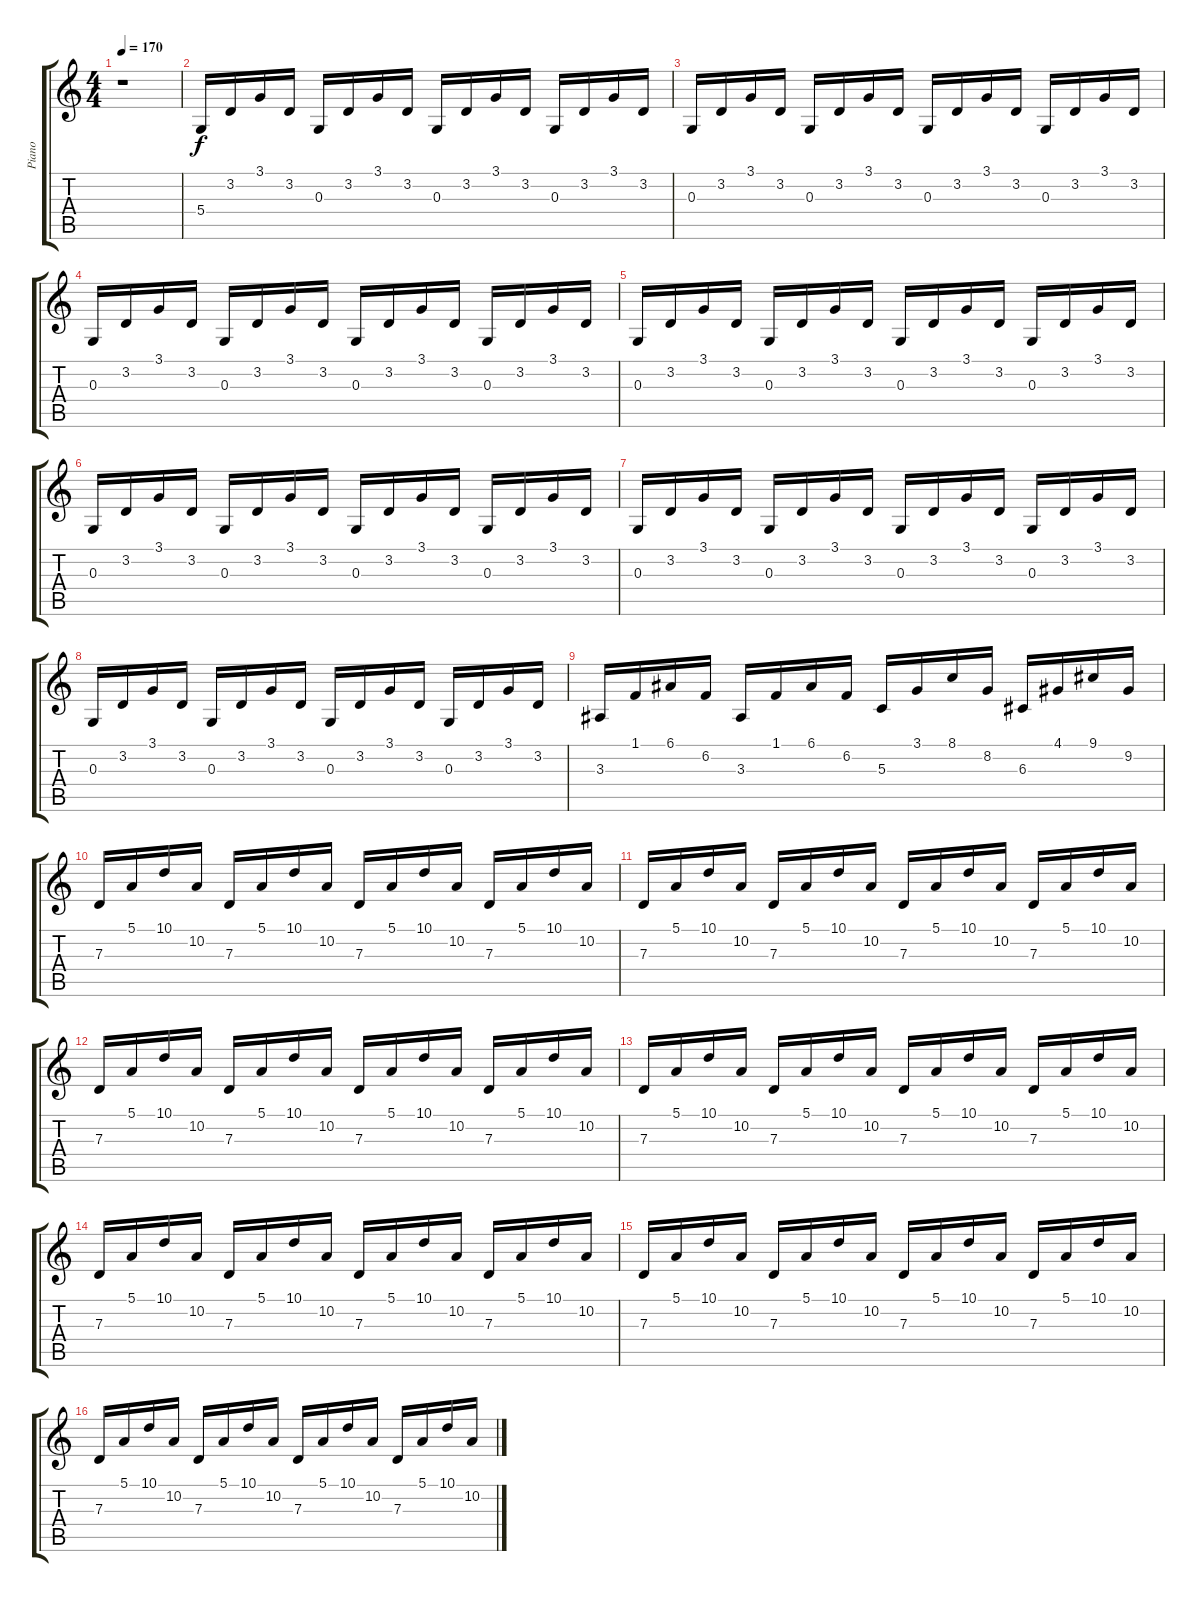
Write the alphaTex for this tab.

\track ("Piano" "Piano") {instrument brightacousticpiano}
\staff {score tabs}
\tuning (E4 B3 G3 D3 A2 E2) {hide}
\ts (4 4)
\tempo 170
\clef g2
\ks c
r.1{dy f instrument brightacousticpiano} |
5.4.16 3.2.16 3.1.16 3.2.16 0.3.16 3.2.16 3.1.16 3.2.16 0.3.16 3.2.16 3.1.16 3.2.16 0.3.16 3.2.16 3.1.16 3.2.16 |
0.3.16 3.2.16 3.1.16 3.2.16 0.3.16 3.2.16 3.1.16 3.2.16 0.3.16 3.2.16 3.1.16 3.2.16 0.3.16 3.2.16 3.1.16 3.2.16 |
0.3.16 3.2.16 3.1.16 3.2.16 0.3.16 3.2.16 3.1.16 3.2.16 0.3.16 3.2.16 3.1.16 3.2.16 0.3.16 3.2.16 3.1.16 3.2.16 |
0.3.16 3.2.16 3.1.16 3.2.16 0.3.16 3.2.16 3.1.16 3.2.16 0.3.16 3.2.16 3.1.16 3.2.16 0.3.16 3.2.16 3.1.16 3.2.16 |
0.3.16 3.2.16 3.1.16 3.2.16 0.3.16 3.2.16 3.1.16 3.2.16 0.3.16 3.2.16 3.1.16 3.2.16 0.3.16 3.2.16 3.1.16 3.2.16 |
0.3.16 3.2.16 3.1.16 3.2.16 0.3.16 3.2.16 3.1.16 3.2.16 0.3.16 3.2.16 3.1.16 3.2.16 0.3.16 3.2.16 3.1.16 3.2.16 |
0.3.16 3.2.16 3.1.16 3.2.16 0.3.16 3.2.16 3.1.16 3.2.16 0.3.16 3.2.16 3.1.16 3.2.16 0.3.16 3.2.16 3.1.16 3.2.16 |
3.3.16 1.1.16 6.1.16 6.2.16 3.3.16 1.1.16 6.1.16 6.2.16 5.3.16 3.1.16 8.1.16 8.2.16 6.3.16 4.1.16 9.1.16 9.2.16 |
7.3.16 5.1.16 10.1.16 10.2.16 7.3.16 5.1.16 10.1.16 10.2.16 7.3.16 5.1.16 10.1.16 10.2.16 7.3.16 5.1.16 10.1.16 10.2.16 |
7.3.16 5.1.16 10.1.16 10.2.16 7.3.16 5.1.16 10.1.16 10.2.16 7.3.16 5.1.16 10.1.16 10.2.16 7.3.16 5.1.16 10.1.16 10.2.16 |
7.3.16 5.1.16 10.1.16 10.2.16 7.3.16 5.1.16 10.1.16 10.2.16 7.3.16 5.1.16 10.1.16 10.2.16 7.3.16 5.1.16 10.1.16 10.2.16 |
7.3.16 5.1.16 10.1.16 10.2.16 7.3.16 5.1.16 10.1.16 10.2.16 7.3.16 5.1.16 10.1.16 10.2.16 7.3.16 5.1.16 10.1.16 10.2.16 |
7.3.16 5.1.16 10.1.16 10.2.16 7.3.16 5.1.16 10.1.16 10.2.16 7.3.16 5.1.16 10.1.16 10.2.16 7.3.16 5.1.16 10.1.16 10.2.16 |
7.3.16 5.1.16 10.1.16 10.2.16 7.3.16 5.1.16 10.1.16 10.2.16 7.3.16 5.1.16 10.1.16 10.2.16 7.3.16 5.1.16 10.1.16 10.2.16 |
7.3.16 5.1.16 10.1.16 10.2.16 7.3.16 5.1.16 10.1.16 10.2.16 7.3.16 5.1.16 10.1.16 10.2.16 7.3.16 5.1.16 10.1.16 10.2.16
